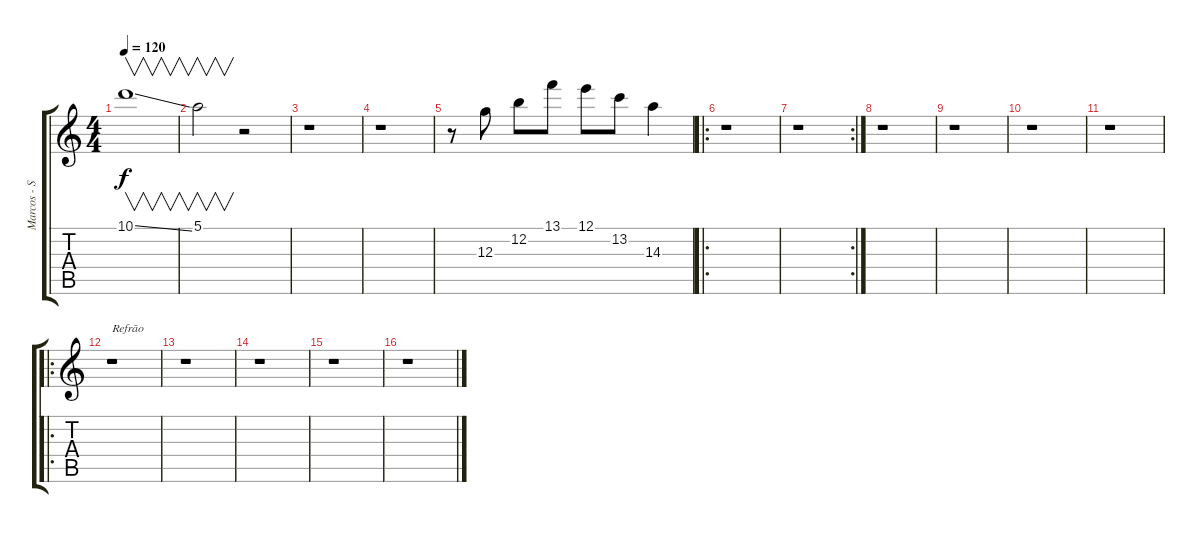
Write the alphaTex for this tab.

\track ("Marcos - Solos" "Marcos - S") {instrument distortionguitar}
\staff {score tabs}
\tuning (E4 B3 G3 D3 A2 E2) {hide}
\ts (4 4)
\tempo 120
\clef g2
\ks c
10.1{ss}.1{v dy f} |
5.1.2{v} r.2 |
r.1 |
r.1 |
r.8 12.3.8 12.2.8 13.1.8 12.1.8 13.2.8 14.3.4 |
\ro
r.1 |
\rc 2
r.1 |
r.1 |
r.1 |
r.1 |
r.1 |
\ro
r.1{txt "Refrão"} |
r.1 |
r.1 |
r.1 |
r.1
